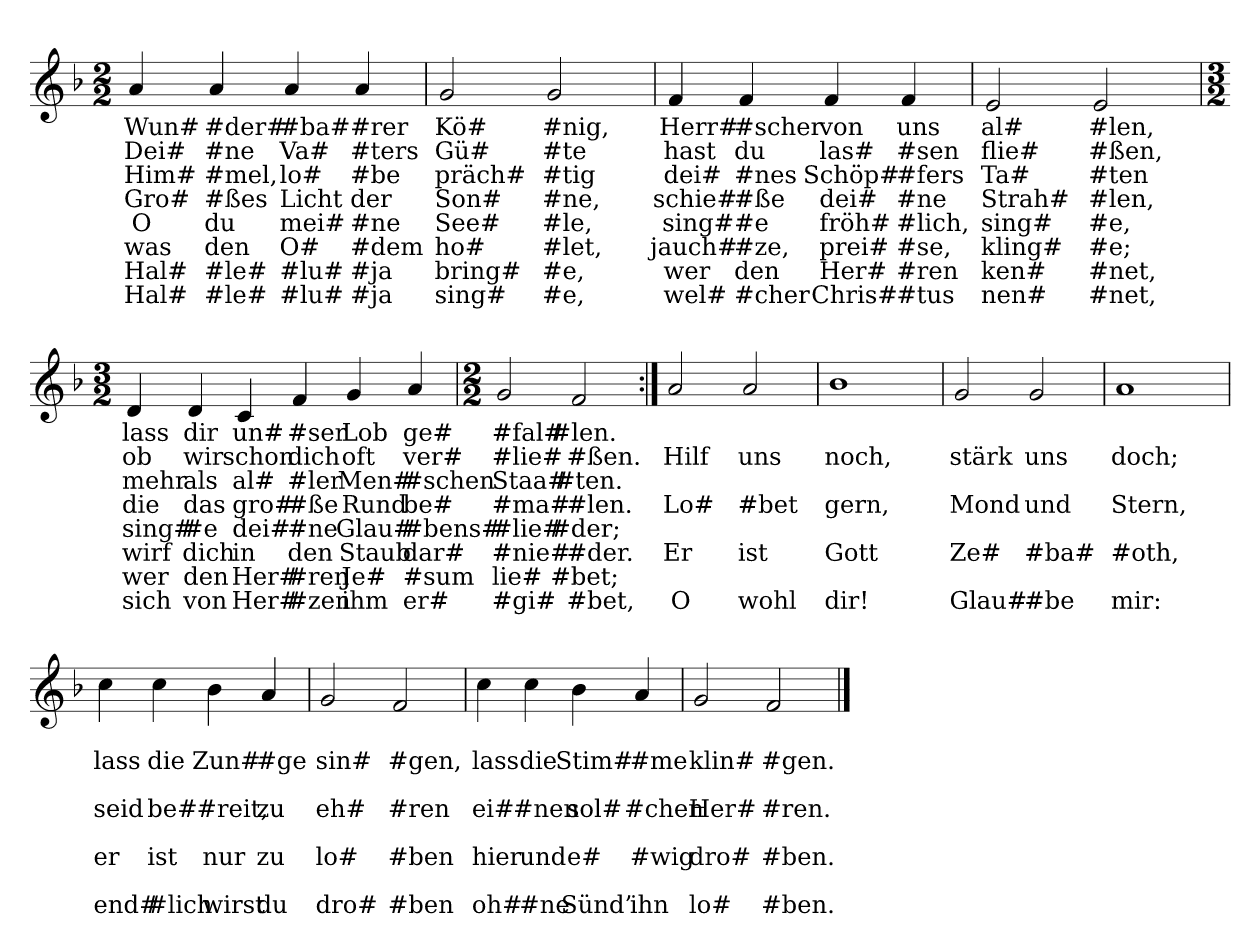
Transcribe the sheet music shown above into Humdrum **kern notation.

**kern	**text	**text	**text	**text	**text	**text	**text	**text
*part1	*part1	*part1	*part1	*part1	*part1	*part1	*part1	*part1
*staff1	*staff1	*staff1	*staff1	*staff1	*staff1	*staff1	*staff1	*staff1
*clefG2	*	*	*	*	*	*	*	*
*k[b-]	*	*	*	*	*	*	*	*
*M2/2	*	*	*	*	*	*	*	*
=	=	=	=	=	=	=	=	=
4a	Wun#	Dei#	Him#	Gro#	O	was	Hal#	Hal#
4a	#der#	#ne	#mel,	#ßes	du	den	#le#	#le#
4a	#ba#	Va#	lo#	Licht	mei#	O#	#lu#	#lu#
4a	#rer	#ters	#be	der	#ne	#dem	#ja	#ja
=	=	=	=	=	=	=	=	=
2g	Kö#	Gü#	präch#	Son#	See#	ho#	bring#	sing#
2g	#nig,	#te	#tig	#ne,	#le,	#let,	#e,	#e,
=	=	=	=	=	=	=	=	=
4f	Herr#	hast	dei#	schie#	sing#	jauch#	wer	wel#
4f	#scher	du	#nes	#ße	#e	#ze,	den	#cher
4f	von	las#	Schöp#	dei#	fröh#	prei#	Her#	Chris#
4f	uns	#sen	#fers	#ne	#lich,	#se,	#ren	#tus
=	=	=	=	=	=	=	=	=
2e	al#	flie#	Ta#	Strah#	sing#	kling#	ken#	nen#
2e	#len,	#ßen,	#ten	#len,	#e,	#e;	#net,	#net,
=	=	=	=	=	=	=	=	=
*M3/2	*	*	*	*	*	*	*	*
4d	lass	ob	mehr	die	sing#	wirf	wer	sich
4d	dir	wir	als	das	#e	dich	den	von
4c	un#	schon	al#	gro#	dei#	in	Her#	Her#
4f	#ser	dich	#ler	#ße	#ne	den	#ren	#zen
4g	Lob	oft	Men#	Rund	Glau#	Staub	Je#	ihm
4a	ge#	ver#	#schen	be#	#bens#	dar#	#sum	er#
=	=	=	=	=	=	=	=	=
*M2/2	*	*	*	*	*	*	*	*
2g	#fal#	#lie#	Staa#	#ma#	#lie#	#nie#	lie#	#gi#
2f	#len.	#ßen.	#ten.	#len.	#der;	#der.	#bet;	#bet,
=:|!	=:|!	=:|!	=:|!	=:|!	=:|!	=:|!	=:|!	=:|!
2a	.	Hilf	.	Lo#	.	Er	.	O
2a	.	uns	.	#bet	.	ist	.	wohl
=	=	=	=	=	=	=	=	=
1b-	.	noch,	.	gern,	.	Gott	.	dir!
=	=	=	=	=	=	=	=	=
2g	.	stärk	.	Mond	.	Ze#	.	Glau#
2g	.	uns	.	und	.	#ba#	.	#be
=	=	=	=	=	=	=	=	=
1a	.	doch;	.	Stern,	.	#oth,	.	mir:
=	=	=	=	=	=	=	=	=
4cc	.	lass	.	seid	.	er	.	end#
4cc	.	die	.	be#	.	ist	.	#lich
4b-	.	Zun#	.	#reit,	.	nur	.	wirst
4a	.	#ge	.	zu	.	zu	.	du
=	=	=	=	=	=	=	=	=
2g	.	sin#	.	eh#	.	lo#	.	dro#
2f	.	#gen,	.	#ren	.	#ben	.	#ben
=	=	=	=	=	=	=	=	=
4cc	.	lass	.	ei#	.	hier	.	oh#
4cc	.	die	.	#nen	.	und	.	#ne
4b-	.	Stim#	.	sol#	.	e#	.	Sünd’
4a	.	#me	.	#chen	.	#wig	.	ihn
=	=	=	=	=	=	=	=	=
2g	.	klin#	.	Her#	.	dro#	.	lo#
2f	.	#gen.	.	#ren.	.	#ben.	.	#ben.
==	==	==	==	==	==	==	==	==
*-	*-	*-	*-	*-	*-	*-	*-	*-
